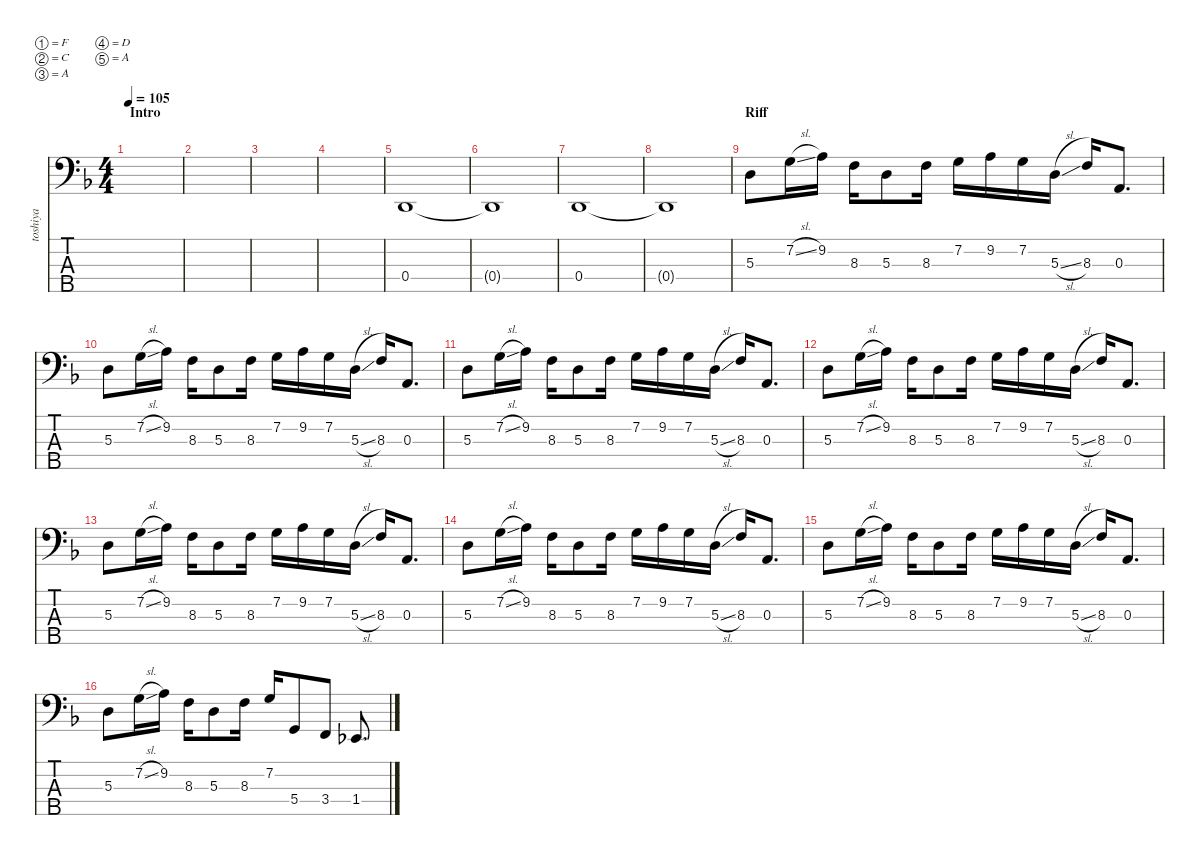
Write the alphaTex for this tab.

\defaultSystemsLayout 4
\hideDynamics
\bracketExtendMode nobrackets
\otherSystemsTrackNameOrientation horizontal
\track ("Toshiya" "toshiya") {defaultSystemsLayout 4 instrument electricbasspick}
\staff {score tabs}
\tuning (F2 C2 A1 D1 A0)
\ts (4 4)
\beaming (8 2 2 2 2)
\section ("" "Intro")
\tempo 105
\clef f4
\ks dminor
|
|
|
|
0.4{acc forcenatural}.1{beam Up} |
0.4{t acc forcenatural}.1{beam Up} |
0.4{acc forcenatural}.1{beam Up} |
0.4{t acc forcenatural}.1{beam Up} |
\section ("" "Riff")
5.3{acc forcenatural}.8{beam Down} 7.2{sl acc forcenatural}.16{beam Down} 9.2{acc forcenatural}.16{beam Down} 8.3{acc forcenatural}.16{beam Down} 5.3{acc forcenatural}.8{beam Down} 8.3{acc forcenatural}.16{beam Down} 7.2{acc forcenatural}.16{beam Down} 9.2{acc forcenatural}.16{beam Down} 7.2{acc forcenatural}.16{beam Down} 5.3{sl acc forcenatural}.16{beam Down} 8.3{acc forcenatural}.16{beam Up} 0.3{acc forcenatural}.8{d beam Up} |
5.3{acc forcenatural}.8{beam Down} 7.2{sl acc forcenatural}.16{beam Down} 9.2{acc forcenatural}.16{beam Down} 8.3{acc forcenatural}.16{beam Down} 5.3{acc forcenatural}.8{beam Down} 8.3{acc forcenatural}.16{beam Down} 7.2{acc forcenatural}.16{beam Down} 9.2{acc forcenatural}.16{beam Down} 7.2{acc forcenatural}.16{beam Down} 5.3{sl acc forcenatural}.16{beam Down} 8.3{acc forcenatural}.16{beam Up} 0.3{acc forcenatural}.8{d beam Up} |
5.3{acc forcenatural}.8{beam Down} 7.2{sl acc forcenatural}.16{beam Down} 9.2{acc forcenatural}.16{beam Down} 8.3{acc forcenatural}.16{beam Down} 5.3{acc forcenatural}.8{beam Down} 8.3{acc forcenatural}.16{beam Down} 7.2{acc forcenatural}.16{beam Down} 9.2{acc forcenatural}.16{beam Down} 7.2{acc forcenatural}.16{beam Down} 5.3{sl acc forcenatural}.16{beam Down} 8.3{acc forcenatural}.16{beam Up} 0.3{acc forcenatural}.8{d beam Up} |
5.3{acc forcenatural}.8{beam Down} 7.2{sl acc forcenatural}.16{beam Down} 9.2{acc forcenatural}.16{beam Down} 8.3{acc forcenatural}.16{beam Down} 5.3{acc forcenatural}.8{beam Down} 8.3{acc forcenatural}.16{beam Down} 7.2{acc forcenatural}.16{beam Down} 9.2{acc forcenatural}.16{beam Down} 7.2{acc forcenatural}.16{beam Down} 5.3{sl acc forcenatural}.16{beam Down} 8.3{acc forcenatural}.16{beam Up} 0.3{acc forcenatural}.8{d beam Up} |
5.3{acc forcenatural}.8{beam Down} 7.2{sl acc forcenatural}.16{beam Down} 9.2{acc forcenatural}.16{beam Down} 8.3{acc forcenatural}.16{beam Down} 5.3{acc forcenatural}.8{beam Down} 8.3{acc forcenatural}.16{beam Down} 7.2{acc forcenatural}.16{beam Down} 9.2{acc forcenatural}.16{beam Down} 7.2{acc forcenatural}.16{beam Down} 5.3{sl acc forcenatural}.16{beam Down} 8.3{acc forcenatural}.16{beam Up} 0.3{acc forcenatural}.8{d beam Up} |
5.3{acc forcenatural}.8{beam Down} 7.2{sl acc forcenatural}.16{beam Down} 9.2{acc forcenatural}.16{beam Down} 8.3{acc forcenatural}.16{beam Down} 5.3{acc forcenatural}.8{beam Down} 8.3{acc forcenatural}.16{beam Down} 7.2{acc forcenatural}.16{beam Down} 9.2{acc forcenatural}.16{beam Down} 7.2{acc forcenatural}.16{beam Down} 5.3{sl acc forcenatural}.16{beam Down} 8.3{acc forcenatural}.16{beam Up} 0.3{acc forcenatural}.8{d beam Up} |
5.3{acc forcenatural}.8{beam Down} 7.2{sl acc forcenatural}.16{beam Down} 9.2{acc forcenatural}.16{beam Down} 8.3{acc forcenatural}.16{beam Down} 5.3{acc forcenatural}.8{beam Down} 8.3{acc forcenatural}.16{beam Down} 7.2{acc forcenatural}.16{beam Down} 9.2{acc forcenatural}.16{beam Down} 7.2{acc forcenatural}.16{beam Down} 5.3{sl acc forcenatural}.16{beam Down} 8.3{acc forcenatural}.16{beam Up} 0.3{acc forcenatural}.8{d beam Up} |
5.3{acc forcenatural}.8{beam Down} 7.2{sl acc forcenatural}.16{beam Down} 9.2{acc forcenatural}.16{beam Down} 8.3{acc forcenatural}.16{beam Down} 5.3{acc forcenatural}.8{beam Down} 8.3{acc forcenatural}.16{beam Down} 7.2{acc forcenatural}.16{beam Up} 5.4{acc forcenatural}.8{beam Up} 3.4{acc forcenatural}.8{beam Up} 1.4{acc b}.8{d beam Up}
